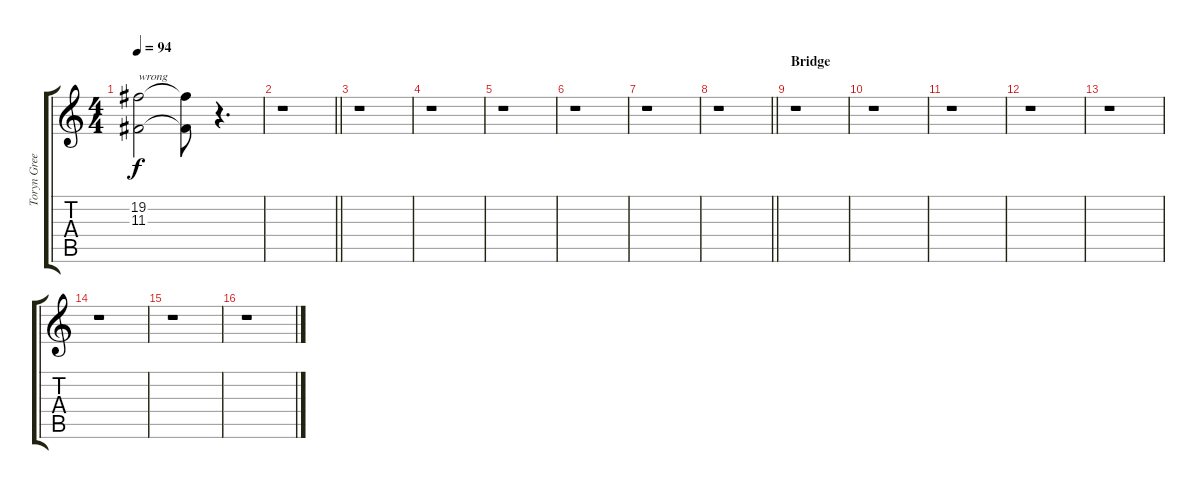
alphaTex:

\track ("Toryn Green (Vocals)" "Toryn Gree") {instrument violin}
\staff {score tabs}
\tuning (E4 B3 G3 D3 A2 D2) {hide}
\ts (4 4)
\tempo 94
\clef g2
\ks c
(19.2 11.3).2{txt "wrong" dy f} (19.2{t} 11.3{t}).8 r.4{d} |
\barLineRight lightlight
r.1 |
r.1 |
r.1 |
r.1 |
r.1 |
r.1 |
\barLineRight lightlight
r.1 |
\section ("" "Bridge")
r.1 |
r.1 |
r.1 |
r.1 |
r.1 |
r.1 |
r.1 |
r.1
